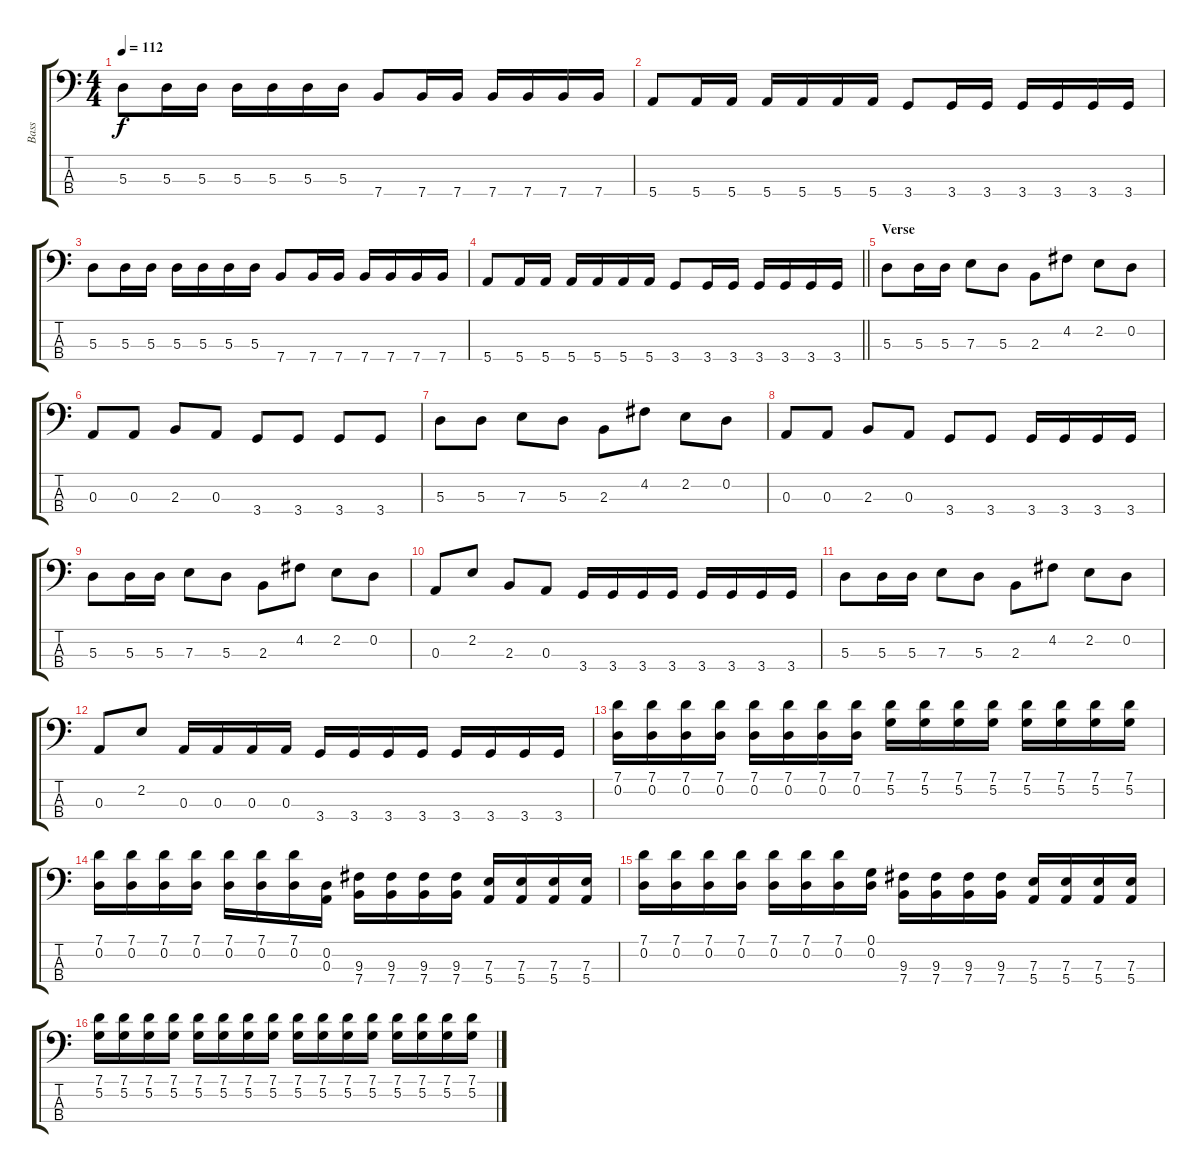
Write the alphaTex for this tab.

\track ("Bass" "Bass") {instrument electricbasspick}
\staff {score tabs}
\tuning (G2 D2 A1 E1) {hide}
\ts (4 4)
\tempo 112
\clef f4
\ks c
5.3.8{dy f} 5.3.16 5.3.16 5.3.16 5.3.16 5.3.16 5.3.16 7.4.8 7.4.16 7.4.16 7.4.16 7.4.16 7.4.16 7.4.16 |
5.4.8 5.4.16 5.4.16 5.4.16 5.4.16 5.4.16 5.4.16 3.4.8 3.4.16 3.4.16 3.4.16 3.4.16 3.4.16 3.4.16 |
5.3.8 5.3.16 5.3.16 5.3.16 5.3.16 5.3.16 5.3.16 7.4.8 7.4.16 7.4.16 7.4.16 7.4.16 7.4.16 7.4.16 |
\barLineRight lightlight
5.4.8 5.4.16 5.4.16 5.4.16 5.4.16 5.4.16 5.4.16 3.4.8 3.4.16 3.4.16 3.4.16 3.4.16 3.4.16 3.4.16 |
\section ("" "Verse")
5.3.8 5.3.16 5.3.16 7.3.8 5.3.8 2.3.8 4.2.8 2.2.8 0.2.8 |
0.3.8 0.3.8 2.3.8 0.3.8 3.4.8 3.4.8 3.4.8 3.4.8 |
5.3.8 5.3.8 7.3.8 5.3.8 2.3.8 4.2.8 2.2.8 0.2.8 |
0.3.8 0.3.8 2.3.8 0.3.8 3.4.8 3.4.8 3.4.16 3.4.16 3.4.16 3.4.16 |
5.3.8 5.3.16 5.3.16 7.3.8 5.3.8 2.3.8 4.2.8 2.2.8 0.2.8 |
0.3.8 2.2.8 2.3.8 0.3.8 3.4.16 3.4.16 3.4.16 3.4.16 3.4.16 3.4.16 3.4.16 3.4.16 |
5.3.8 5.3.16 5.3.16 7.3.8 5.3.8 2.3.8 4.2.8 2.2.8 0.2.8 |
0.3.8 2.2.8 0.3.16 0.3.16 0.3.16 0.3.16 3.4.16 3.4.16 3.4.16 3.4.16 3.4.16 3.4.16 3.4.16 3.4.16 |
(7.1 0.2).16 (7.1 0.2).16 (7.1 0.2).16 (7.1 0.2).16 (7.1 0.2).16 (7.1 0.2).16 (7.1 0.2).16 (7.1 0.2).16 (7.1 5.2).16 (7.1 5.2).16 (7.1 5.2).16 (7.1 5.2).16 (7.1 5.2).16 (7.1 5.2).16 (7.1 5.2).16 (7.1 5.2).16 |
(7.1 0.2).16 (7.1 0.2).16 (7.1 0.2).16 (7.1 0.2).16 (7.1 0.2).16 (7.1 0.2).16 (7.1 0.2).16 (0.2 0.3).16 (9.3 7.4).16 (9.3 7.4).16 (9.3 7.4).16 (9.3 7.4).16 (7.3 5.4).16 (7.3 5.4).16 (7.3 5.4).16 (7.3 5.4).16 |
(7.1 0.2).16 (7.1 0.2).16 (7.1 0.2).16 (7.1 0.2).16 (7.1 0.2).16 (7.1 0.2).16 (7.1 0.2).16 (0.1 0.2).16 (9.3 7.4).16 (9.3 7.4).16 (9.3 7.4).16 (9.3 7.4).16 (7.3 5.4).16 (7.3 5.4).16 (7.3 5.4).16 (7.3 5.4).16 |
(7.1 5.2).16 (7.1 5.2).16 (7.1 5.2).16 (7.1 5.2).16 (7.1 5.2).16 (7.1 5.2).16 (7.1 5.2).16 (7.1 5.2).16 (7.1 5.2).16 (7.1 5.2).16 (7.1 5.2).16 (7.1 5.2).16 (7.1 5.2).16 (7.1 5.2).16 (7.1 5.2).16 (7.1 5.2).16
